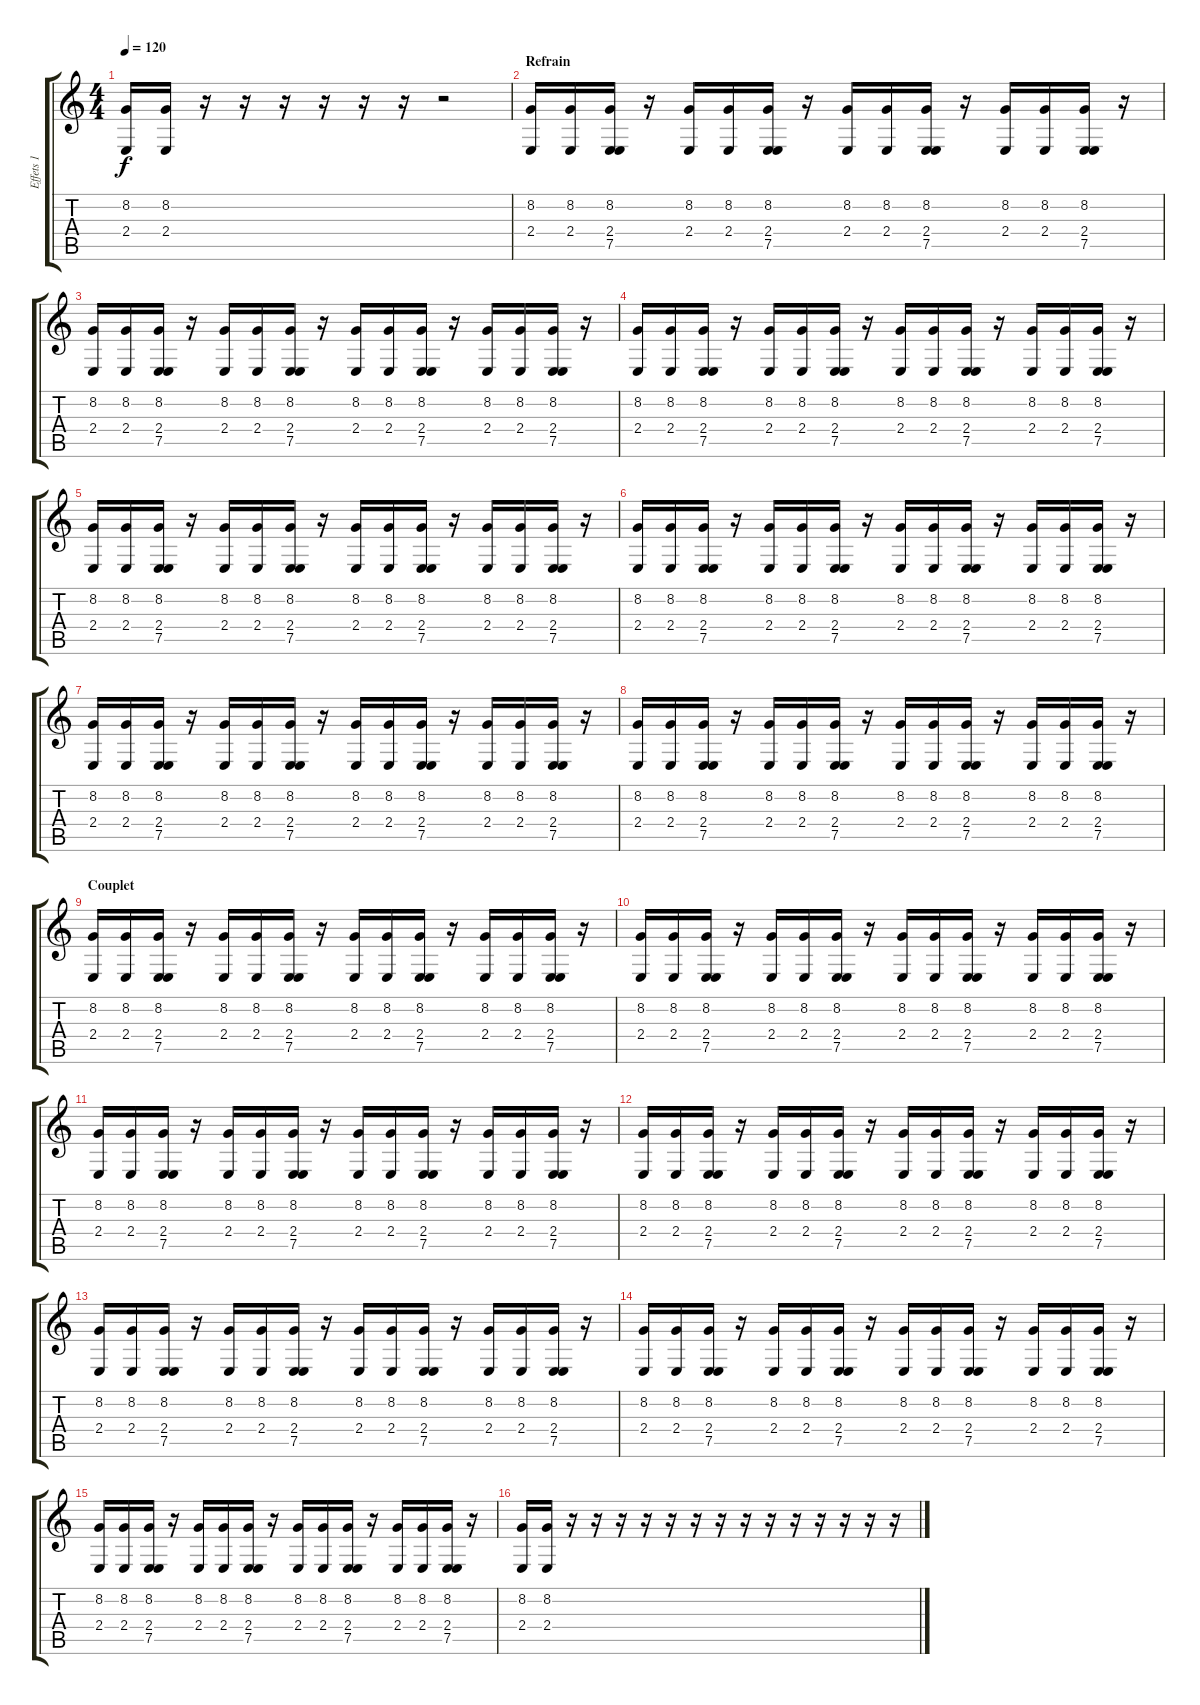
\track ("Effets 1" "Effets 1") {instrument pad3polysynth}
\staff {score tabs}
\tuning (E4 B3 G3 D3 A2 E2) {hide}
\ts (4 4)
\tempo 120
\clef g2
\ks c
(8.2 2.4).16{dy f} (8.2 2.4).16 r.16 r.16 r.16 r.16 r.16 r.16 r.2 |
\section ("" "Refrain")
(8.2 2.4).16 (8.2 2.4).16 (8.2 2.4 7.5).16 r.16 (8.2 2.4).16 (8.2 2.4).16 (8.2 2.4 7.5).16 r.16 (8.2 2.4).16 (8.2 2.4).16 (8.2 2.4 7.5).16 r.16 (8.2 2.4).16 (8.2 2.4).16 (8.2 2.4 7.5).16 r.16 |
(8.2 2.4).16 (8.2 2.4).16 (8.2 2.4 7.5).16 r.16 (8.2 2.4).16 (8.2 2.4).16 (8.2 2.4 7.5).16 r.16 (8.2 2.4).16 (8.2 2.4).16 (8.2 2.4 7.5).16 r.16 (8.2 2.4).16 (8.2 2.4).16 (8.2 2.4 7.5).16 r.16 |
(8.2 2.4).16 (8.2 2.4).16 (8.2 2.4 7.5).16 r.16 (8.2 2.4).16 (8.2 2.4).16 (8.2 2.4 7.5).16 r.16 (8.2 2.4).16 (8.2 2.4).16 (8.2 2.4 7.5).16 r.16 (8.2 2.4).16 (8.2 2.4).16 (8.2 2.4 7.5).16 r.16 |
(8.2 2.4).16 (8.2 2.4).16 (8.2 2.4 7.5).16 r.16 (8.2 2.4).16 (8.2 2.4).16 (8.2 2.4 7.5).16 r.16 (8.2 2.4).16 (8.2 2.4).16 (8.2 2.4 7.5).16 r.16 (8.2 2.4).16 (8.2 2.4).16 (8.2 2.4 7.5).16 r.16 |
(8.2 2.4).16 (8.2 2.4).16 (8.2 2.4 7.5).16 r.16 (8.2 2.4).16 (8.2 2.4).16 (8.2 2.4 7.5).16 r.16 (8.2 2.4).16 (8.2 2.4).16 (8.2 2.4 7.5).16 r.16 (8.2 2.4).16 (8.2 2.4).16 (8.2 2.4 7.5).16 r.16 |
(8.2 2.4).16 (8.2 2.4).16 (8.2 2.4 7.5).16 r.16 (8.2 2.4).16 (8.2 2.4).16 (8.2 2.4 7.5).16 r.16 (8.2 2.4).16 (8.2 2.4).16 (8.2 2.4 7.5).16 r.16 (8.2 2.4).16 (8.2 2.4).16 (8.2 2.4 7.5).16 r.16 |
(8.2 2.4).16 (8.2 2.4).16 (8.2 2.4 7.5).16 r.16 (8.2 2.4).16 (8.2 2.4).16 (8.2 2.4 7.5).16 r.16 (8.2 2.4).16 (8.2 2.4).16 (8.2 2.4 7.5).16 r.16 (8.2 2.4).16 (8.2 2.4).16 (8.2 2.4 7.5).16 r.16 |
\section ("" "Couplet")
(8.2 2.4).16 (8.2 2.4).16 (8.2 2.4 7.5).16 r.16 (8.2 2.4).16 (8.2 2.4).16 (8.2 2.4 7.5).16 r.16 (8.2 2.4).16 (8.2 2.4).16 (8.2 2.4 7.5).16 r.16 (8.2 2.4).16 (8.2 2.4).16 (8.2 2.4 7.5).16 r.16 |
(8.2 2.4).16 (8.2 2.4).16 (8.2 2.4 7.5).16 r.16 (8.2 2.4).16 (8.2 2.4).16 (8.2 2.4 7.5).16 r.16 (8.2 2.4).16 (8.2 2.4).16 (8.2 2.4 7.5).16 r.16 (8.2 2.4).16 (8.2 2.4).16 (8.2 2.4 7.5).16 r.16 |
(8.2 2.4).16 (8.2 2.4).16 (8.2 2.4 7.5).16 r.16 (8.2 2.4).16 (8.2 2.4).16 (8.2 2.4 7.5).16 r.16 (8.2 2.4).16 (8.2 2.4).16 (8.2 2.4 7.5).16 r.16 (8.2 2.4).16 (8.2 2.4).16 (8.2 2.4 7.5).16 r.16 |
(8.2 2.4).16 (8.2 2.4).16 (8.2 2.4 7.5).16 r.16 (8.2 2.4).16 (8.2 2.4).16 (8.2 2.4 7.5).16 r.16 (8.2 2.4).16 (8.2 2.4).16 (8.2 2.4 7.5).16 r.16 (8.2 2.4).16 (8.2 2.4).16 (8.2 2.4 7.5).16 r.16 |
(8.2 2.4).16 (8.2 2.4).16 (8.2 2.4 7.5).16 r.16 (8.2 2.4).16 (8.2 2.4).16 (8.2 2.4 7.5).16 r.16 (8.2 2.4).16 (8.2 2.4).16 (8.2 2.4 7.5).16 r.16 (8.2 2.4).16 (8.2 2.4).16 (8.2 2.4 7.5).16 r.16 |
(8.2 2.4).16 (8.2 2.4).16 (8.2 2.4 7.5).16 r.16 (8.2 2.4).16 (8.2 2.4).16 (8.2 2.4 7.5).16 r.16 (8.2 2.4).16 (8.2 2.4).16 (8.2 2.4 7.5).16 r.16 (8.2 2.4).16 (8.2 2.4).16 (8.2 2.4 7.5).16 r.16 |
(8.2 2.4).16 (8.2 2.4).16 (8.2 2.4 7.5).16 r.16 (8.2 2.4).16 (8.2 2.4).16 (8.2 2.4 7.5).16 r.16 (8.2 2.4).16 (8.2 2.4).16 (8.2 2.4 7.5).16 r.16 (8.2 2.4).16 (8.2 2.4).16 (8.2 2.4 7.5).16 r.16 |
(8.2 2.4).16 (8.2 2.4).16 r.16 r.16 r.16 r.16 r.16 r.16 r.16 r.16 r.16 r.16 r.16 r.16 r.16 r.16
